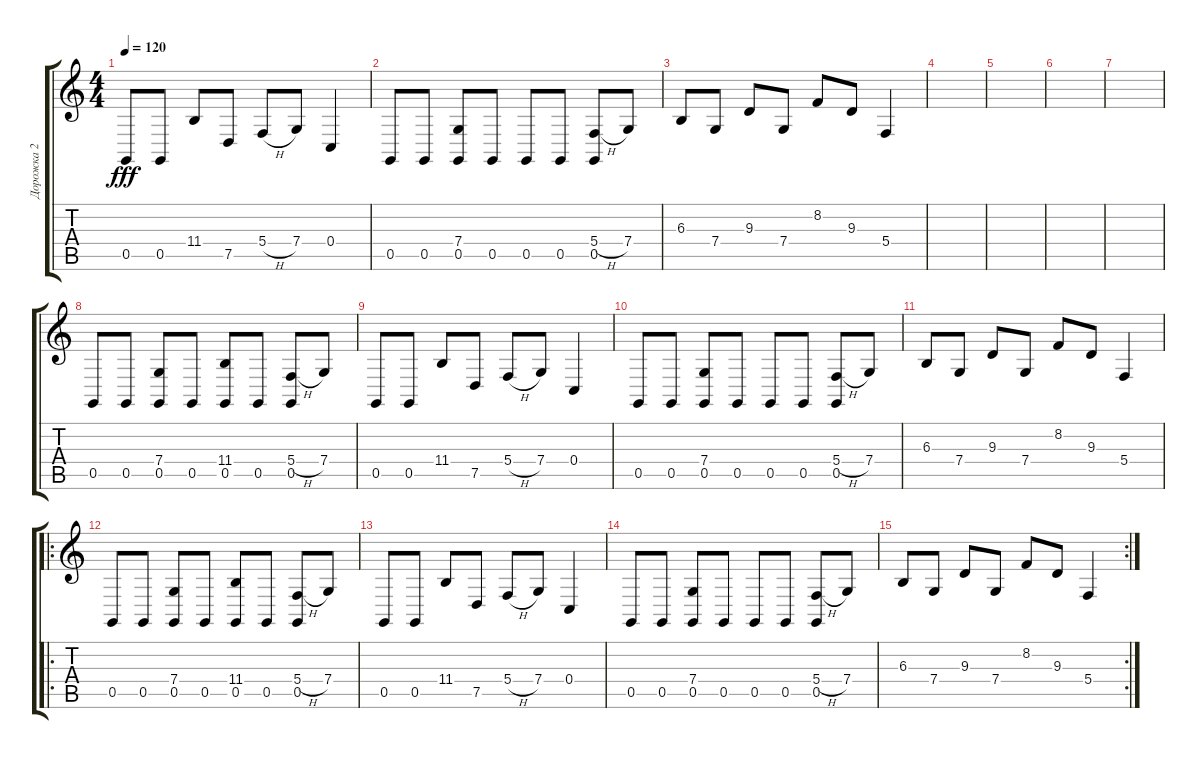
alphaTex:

\track ("Дорожка 2" "Дорожка 2") {instrument lead8bassandlead}
\staff {score tabs}
\tuning (D4 A3 F3 C3 G2 D2) {hide}
\ts (4 4)
\tempo 120
\clef g2
\ks c
0.5.8{dy fff} 0.5.8 11.4.8 7.5.8 5.4{h}.8 7.4.8 0.4.4 |
0.5.8 0.5.8 (7.4 0.5).8 0.5.8 0.5.8 0.5.8 (5.4{h} 0.5).8 7.4.8 |
6.3.8 7.4.8 9.3.8 7.4.8 8.2.8 9.3.8 5.4.4 |
|
|
|
|
0.5.8 0.5.8 (7.4 0.5).8 0.5.8 (11.4 0.5).8 0.5.8 (5.4{h} 0.5).8 7.4.8 |
0.5.8 0.5.8 11.4.8 7.5.8 5.4{h}.8 7.4.8 0.4.4 |
0.5.8 0.5.8 (7.4 0.5).8 0.5.8 0.5.8 0.5.8 (5.4{h} 0.5).8 7.4.8 |
6.3.8 7.4.8 9.3.8 7.4.8 8.2.8 9.3.8 5.4.4 |
\ro
0.5.8 0.5.8 (7.4 0.5).8 0.5.8 (11.4 0.5).8 0.5.8 (5.4{h} 0.5).8 7.4.8 |
0.5.8 0.5.8 11.4.8 7.5.8 5.4{h}.8 7.4.8 0.4.4 |
0.5.8 0.5.8 (7.4 0.5).8 0.5.8 0.5.8 0.5.8 (5.4{h} 0.5).8 7.4.8 |
\rc 2
6.3.8 7.4.8 9.3.8 7.4.8 8.2.8 9.3.8 5.4.4
